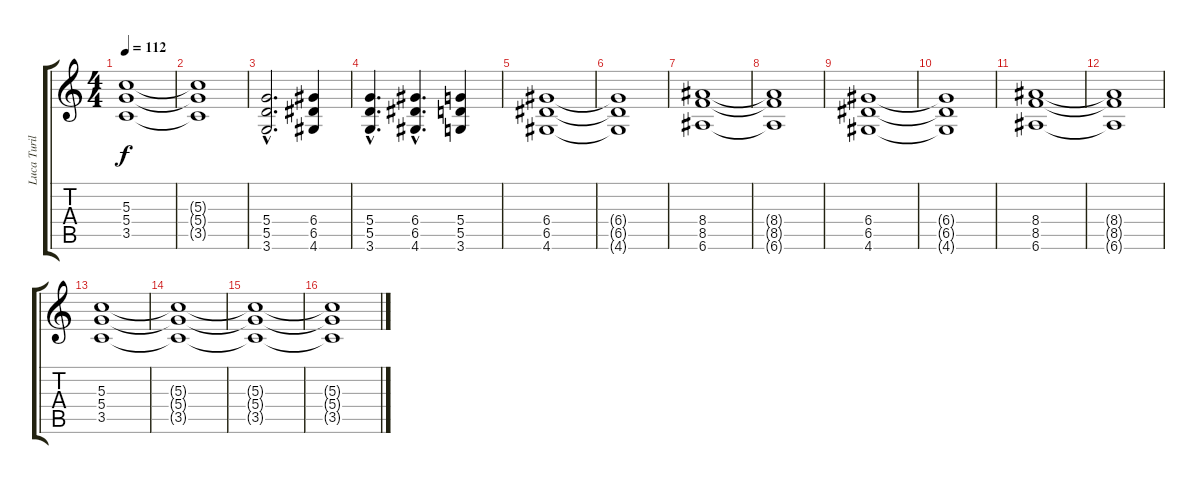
\track ("Luca Turilli - Lead Guitar" "Luca Turil") {instrument distortionguitar}
\staff {score tabs}
\tuning (E4 B3 G3 D3 A2 E2) {hide}
\ts (4 4)
\tempo 112
\clef g2
\ks c
(5.3 5.4 3.5).1{dy f} |
(5.3{t} 5.4{t} 3.5{t}).1 |
(5.4{hac} 5.5{hac} 3.6{hac}).2{d} (6.4 6.5 4.6).4 |
(5.4{hac} 5.5{hac} 3.6{hac}).4{d} (6.4{hac} 6.5{hac} 4.6{hac}).4{d} (5.4 5.5 3.6).4 |
(6.4 6.5 4.6).1 |
(6.4{t} 6.5{t} 4.6{t}).1 |
(8.4 8.5 6.6).1 |
(8.4{t} 8.5{t} 6.6{t}).1 |
(6.4 6.5 4.6).1 |
(6.4{t} 6.5{t} 4.6{t}).1 |
(8.4 8.5 6.6).1 |
(8.4{t} 8.5{t} 6.6{t}).1 |
(5.3 5.4 3.5).1 |
(5.3{t} 5.4{t} 3.5{t}).1 |
(5.3{t} 5.4{t} 3.5{t}).1 |
(5.3{t} 5.4{t} 3.5{t}).1
